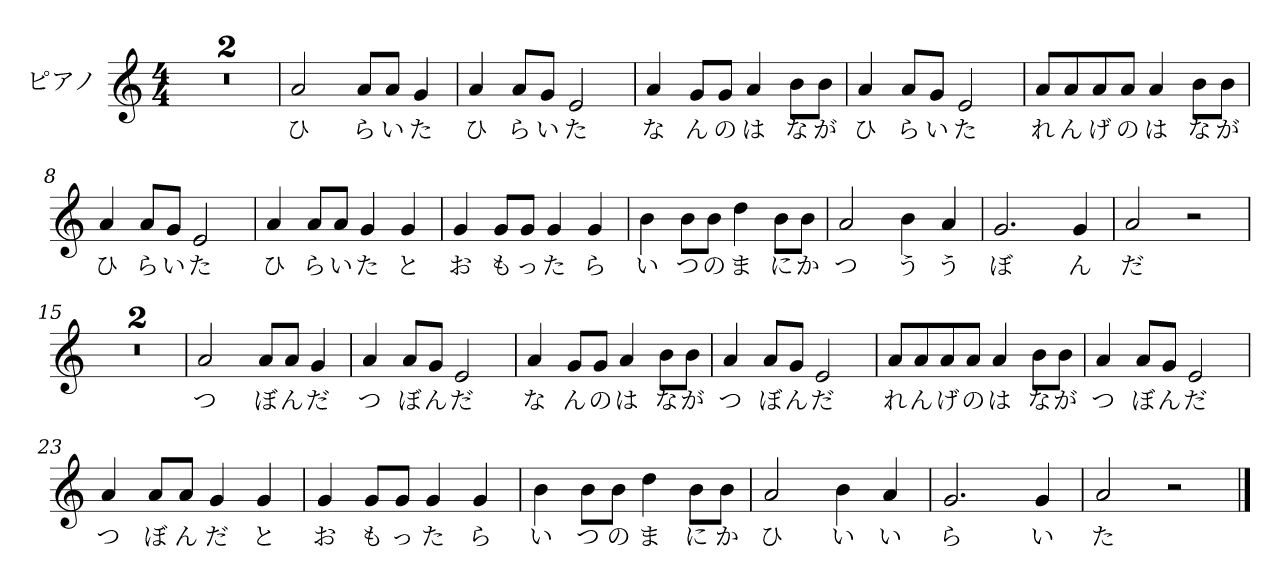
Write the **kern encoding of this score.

**kern	**text
*part1	*part1
*staff1	*staff1
*I"ピアノ	*
*clefG2	*
*k[]	*
*M4/4	*
*MM128	*
=1	=1
1r	.
=2	=2
1r	.
=3	=3
!	!LO:LY:b
2a/	ひ
!	!LO:LY:b
8a/L	ら
!	!LO:LY:b
8a/J	い
!	!LO:LY:b
4g/	た
=4	=4
!	!LO:LY:b
4a/	ひ
!	!LO:LY:b
8a/L	ら
!	!LO:LY:b
8g/J	い
!	!LO:LY:b
2e/	た
=5	=5
!	!LO:LY:b
4a/	な
!	!LO:LY:b
8g/L	ん
!	!LO:LY:b
8g/J	の
!	!LO:LY:b
4a/	は
!	!LO:LY:b
8b\L	な
!	!LO:LY:b
8b\J	が
=6	=6
!	!LO:LY:b
4a/	ひ
!	!LO:LY:b
8a/L	ら
!	!LO:LY:b
8g/J	い
!	!LO:LY:b
2e/	た
=7	=7
!	!LO:LY:b
8a/L	れ
!	!LO:LY:b
8a/	ん
!	!LO:LY:b
8a/	げ
!	!LO:LY:b
8a/J	の
!	!LO:LY:b
4a/	は
!	!LO:LY:b
8b\L	な
!	!LO:LY:b
8b\J	が
=8	=8
!	!LO:LY:b
4a/	ひ
!	!LO:LY:b
8a/L	ら
!	!LO:LY:b
8g/J	い
!	!LO:LY:b
2e/	た
=9	=9
!	!LO:LY:b
4a/	ひ
!	!LO:LY:b
8a/L	ら
!	!LO:LY:b
8a/J	い
!	!LO:LY:b
4g/	た
!	!LO:LY:b
4g/	と
!!LO:LB:g=z
=10	=10
!	!LO:LY:b
4g/	お
!	!LO:LY:b
8g/L	も
!	!LO:LY:b
8g/J	っ
!	!LO:LY:b
4g/	た
!	!LO:LY:b
4g/	ら
=11	=11
!	!LO:LY:b
4b\	い
!	!LO:LY:b
8b\L	つ
!	!LO:LY:b
8b\J	の
!	!LO:LY:b
4dd\	ま
!	!LO:LY:b
8b\L	に
!	!LO:LY:b
8b\J	か
=12	=12
!	!LO:LY:b
2a/	つ
!	!LO:LY:b
4b\	う
!	!LO:LY:b
4a/	う
=13	=13
!	!LO:LY:b
2.g/	ぼ
!	!LO:LY:b
4g/	ん
=14	=14
!	!LO:LY:b
2a/	だ
2r	.
=15	=15
1r	.
=16	=16
1r	.
=17	=17
!	!LO:LY:b
2a/	つ
!	!LO:LY:b
8a/L	ぼ
!	!LO:LY:b
8a/J	ん
!	!LO:LY:b
4g/	だ
=18	=18
!	!LO:LY:b
4a/	つ
!	!LO:LY:b
8a/L	ぼ
!	!LO:LY:b
8g/J	ん
!	!LO:LY:b
2e/	だ
=19	=19
!	!LO:LY:b
4a/	な
!	!LO:LY:b
8g/L	ん
!	!LO:LY:b
8g/J	の
!	!LO:LY:b
4a/	は
!	!LO:LY:b
8b\L	な
!	!LO:LY:b
8b\J	が
!!LO:LB:g=z
=20	=20
!	!LO:LY:b
4a/	つ
!	!LO:LY:b
8a/L	ぼ
!	!LO:LY:b
8g/J	ん
!	!LO:LY:b
2e/	だ
=21	=21
!	!LO:LY:b
8a/L	れ
!	!LO:LY:b
8a/	ん
!	!LO:LY:b
8a/	げ
!	!LO:LY:b
8a/J	の
!	!LO:LY:b
4a/	は
!	!LO:LY:b
8b\L	な
!	!LO:LY:b
8b\J	が
=22	=22
!	!LO:LY:b
4a/	つ
!	!LO:LY:b
8a/L	ぼ
!	!LO:LY:b
8g/J	ん
!	!LO:LY:b
2e/	だ
=23	=23
!	!LO:LY:b
4a/	つ
!	!LO:LY:b
8a/L	ぼ
!	!LO:LY:b
8a/J	ん
!	!LO:LY:b
4g/	だ
!	!LO:LY:b
4g/	と
=24	=24
!	!LO:LY:b
4g/	お
!	!LO:LY:b
8g/L	も
!	!LO:LY:b
8g/J	っ
!	!LO:LY:b
4g/	た
!	!LO:LY:b
4g/	ら
=25	=25
!	!LO:LY:b
4b\	い
!	!LO:LY:b
8b\L	つ
!	!LO:LY:b
8b\J	の
!	!LO:LY:b
4dd\	ま
!	!LO:LY:b
8b\L	に
!	!LO:LY:b
8b\J	か
=26	=26
!	!LO:LY:b
2a/	ひ
!	!LO:LY:b
4b\	い
!	!LO:LY:b
4a/	い
=27	=27
!	!LO:LY:b
2.g/	ら
!	!LO:LY:b
4g/	い
!!LO:LB:g=z
=28	=28
!	!LO:LY:b
2a/	た
2r	.
==	==
*-	*-
